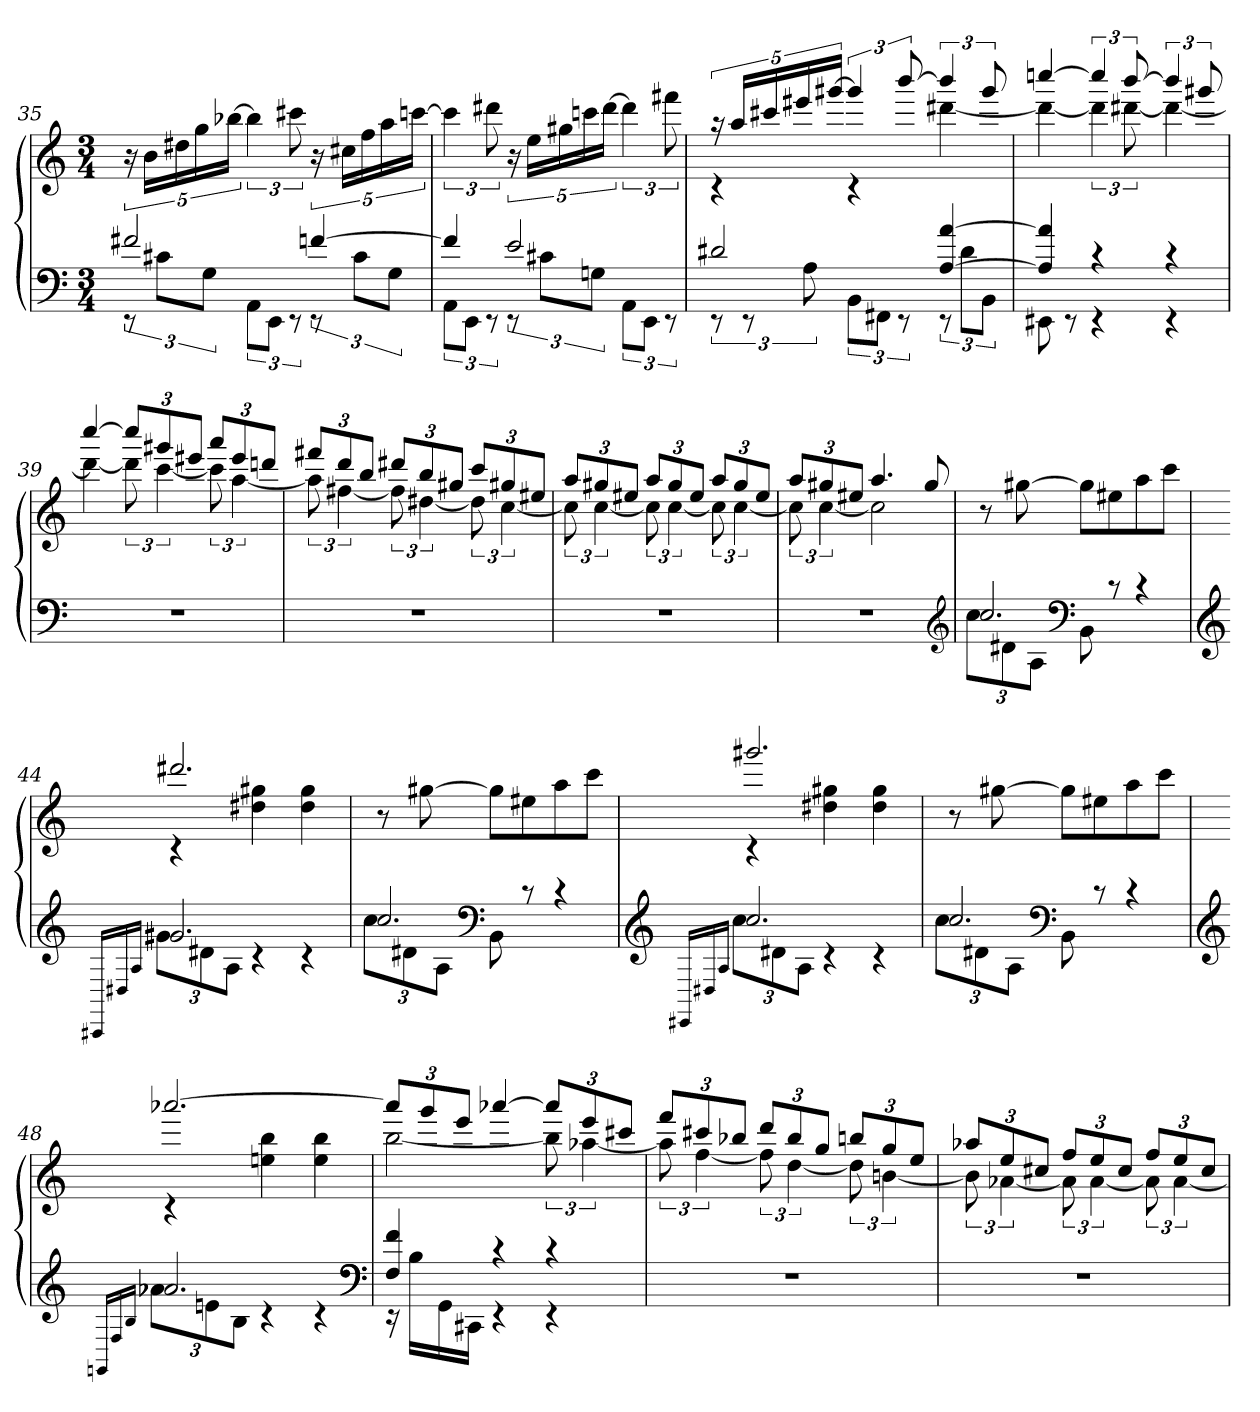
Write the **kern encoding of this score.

**kern	**kern
*part1	*part1
*staff2	*staff1
*clefF4	*clefG2
*k[]	*k[]
*M3/4	*M3/4
=35	=35
*^	*
2f#X	12rEE	20r
.	.	20bLL
.	12c#XL	.
.	.	20dd#X
.	.	20gg
.	12GJ	.
.	.	[20bb-XJJ
.	12AAL	6bb-]
.	12EEJ	.
.	12rEE	12ccc#X
[4fn	12rEE	20r
.	.	20cc#XLL
.	12c#L	.
.	.	20ff
.	.	20aa
.	12GJ	.
.	.	[20cccnJJ
=36	=36	=36
4f]	12AAL	6ccc]
.	12EEJ	.
.	12rEE	12ddd#X
2e	12rEE	20r
.	.	20eeLL
.	12c#XL	.
.	.	20gg#X
.	.	20cccn
.	12GnJ	.
.	.	[20ddd#JJ
.	12AAL	6ddd#]
.	12EEJ	.
.	12rEE	12fff#X
=37	=37	=37
*	*	*^
2d#X	12rEE	20raa	4rc
.	.	20aaLL	.
.	12rEE	.	.
.	.	20ccc#X	.
.	.	20eee#X	.
.	12A	.	.
.	.	[20ggg#XJJ	.
.	12BBL	6ggg#]	4rc
.	12FF#XJ	.	.
.	12rEE	[12bbb	.
[4A [4a	12rEE	6bbb]	[4ddd#X
.	12d#L	.	.
.	12BBJ	12ggg#	.
=38	=38	=38	=38
4A] 4a]	8EE#X	[4ccccn	4ddd#_
.	8rEE	.	.
4rc	4rEE	6cccc]	6ddd#]
.	.	[12bbb	[12ddd#X
4rc	4rEE	6bbb]	4ddd#_
.	.	12ggg#X	.
*v	*v	*	*
=39	=39	=39
2.r	[4cccc	4ddd#_
.	12ccccL]	12ddd#]
.	12ggg#X	[6ccc
.	12eee#XJ	.
.	12aaaL	12ccc]
.	12eee#	[6aa
.	12dddnJ	.
=40	=40	=40
2.r	12fff#XL	12aa]
.	12ddd	[6ff#X
.	12bbJ	.
.	12ddd#XL	12ff#]
.	12bb	[6dd#X
.	12gg#XJ	.
.	12cccL	12dd#]
.	12gg#X	[6cc
.	12ee#XJ	.
=41	=41	=41
2.r	12aaL	12cc]
.	12gg#X	[6cc
.	12ee#XJ	.
.	12aaL	12cc]
.	12gg#	[6cc
.	12ee#J	.
.	12aaL	12cc]
.	12gg#	[6cc
.	12ee#J	.
=42	=42	=42
2.r	12aaL	12cc]
.	12gg#X	[6cc
.	12ee#XJ	.
.	4.aa	2cc]
.	8gg#	.
*	*v	*v
*clefG2	*
=43	=43
*^	*
2.cc	12ccL	8r
.	12d#X	.
.	.	[8gg#X
.	12AJ	.
*clefF4	*	*
.	8BB	8gg#L]
.	8rc	8ee#X
.	4rc	8aa
.	.	8cccJ
=44	=44	=44
*clefG2	*	*
16qqCC#X/LL	.	.
16qqD#X/	.	.
16qqA/JJ	.	.
*	*	*^
2.g#X	12g#XL	2.ddd#X	4rc
.	12d#X	.	.
.	12AJ	.	.
.	4rc	.	4dd#X 4gg#X
.	4rc	.	4dd# 4gg#
*	*	*v	*v
=45	=45	=45
2.cc	12ccL	8r
.	12d#X	.
.	.	[8gg#X
.	12AJ	.
*clefF4	*	*
.	8BB	8gg#L]
.	8rc	8ee#X
.	4rc	8aa
.	.	8cccJ
=46	=46	=46
*clefG2	*	*
16qqEE#X/LL	.	.
16qqD#X/	.	.
16qqA/JJ	.	.
*	*	*^
2.cc	12ccL	2.ggg#X	4rc
.	12d#X	.	.
.	12AJ	.	.
.	4rc	.	4dd#X 4gg#X
.	4rc	.	4dd# 4gg#
*	*	*v	*v
=47	=47	=47
2.cc	12ccL	8r
.	12d#X	.
.	.	[8gg#X
.	12AJ	.
*clefF4	*	*
.	8BB	8gg#L]
.	8rc	8ee#X
.	4rc	8aa
.	.	8cccJ
=48	=48	=48
*clefG2	*	*
16qqGGn/LL	.	.
16qqF/	.	.
16qqB/JJ	.	.
*	*	*^
2.a-X	12a-XL	[2.aaa-X	4rc
.	12en	.	.
.	12BJ	.	.
.	4rc	.	4een 4bb
.	4rc	.	4ee 4bb
*clefF4	*	*	*
=49	=49	=49	=49
4F 4f	16rEE	12aaa-L]	[2bb
.	16BLL	.	.
.	.	12ggg	.
.	16GG	.	.
.	.	12eeeJ	.
.	16CC#XJJ	.	.
4rc	4rEE	[4aaa-X	.
4rc	4rEE	12aaa-L]	12bb]
.	.	12eee	[6aa-X
.	.	12ccc#XJ	.
*v	*v	*	*
=50	=50	=50
2.r	12fffL	12aa-]
.	12ccc#X	[6ff
.	12bb-XJ	.
.	12dddL	12ff]
.	12bb-	[6dd
.	12ggJ	.
.	12bbnL	12dd]
.	12gg	[6bn
.	12eeJ	.
=51	=51	=51
2.r	12aa-XL	12b]
.	12ee	[6a-X
.	12cc#XJ	.
.	12ffL	12a-]
.	12ee	[6a-
.	12cc#J	.
.	12ffL	12a-]
.	12ee	[6a-
.	12cc#J	.
*	*v	*v
=	=
*-	*-
